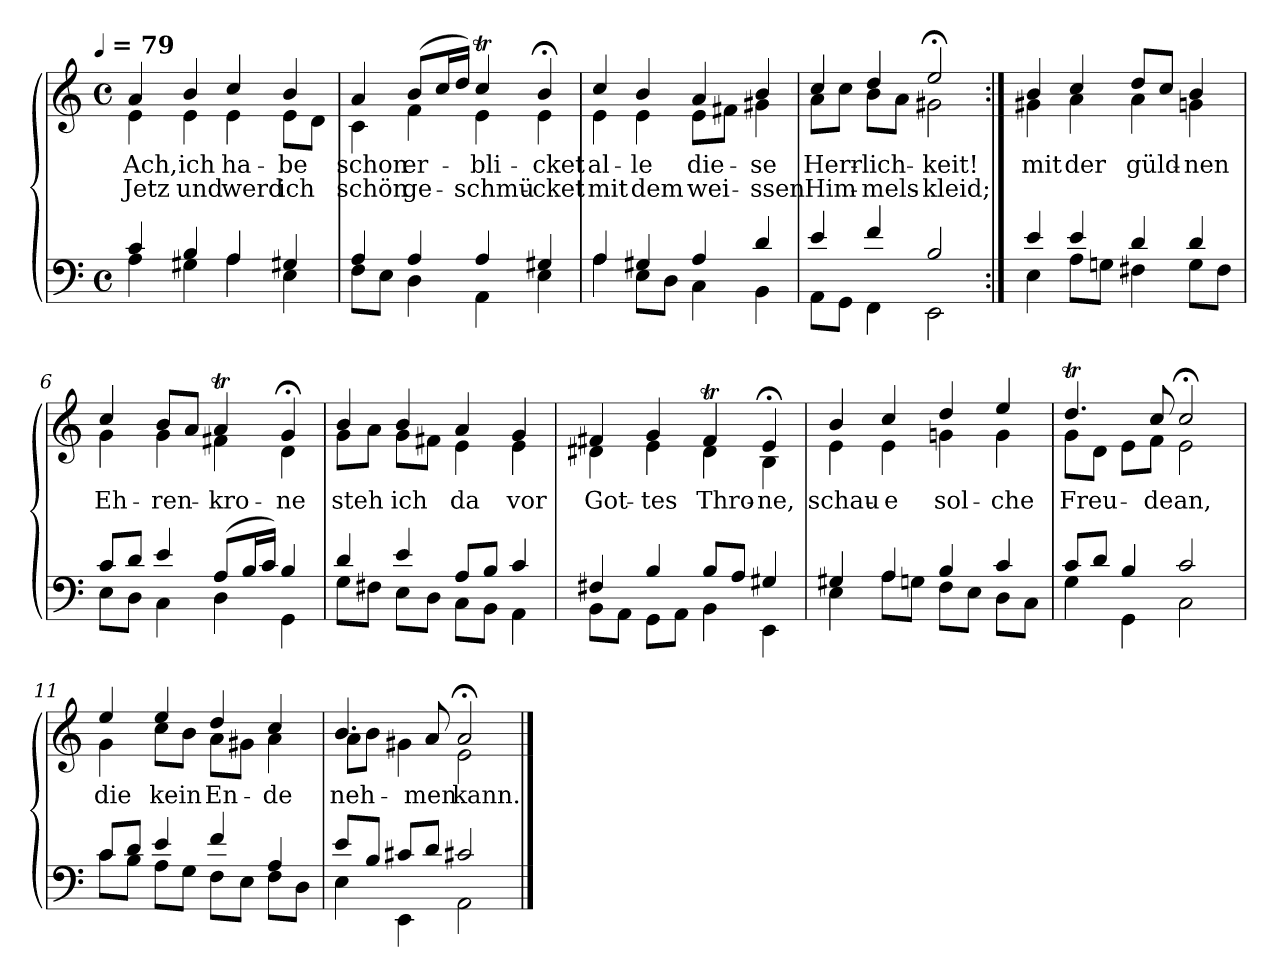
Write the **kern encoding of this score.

**kern	**kern	**text	**text	**dynam
*part1	*part1	*part1	*part1	*part1
*staff2	*staff1	*staff1	*staff1	*staff1/2
*clefF4	*clefG2	*	*	*
!!LO:TX:omd:t=[quarter] = 79
*M4/4	*M4/4	*	*	*
*met(c)	*met(c)	*	*	*
*MM79	*MM79	*	*	*
=1	=1	=1	=1	=1
*^	*^	*	*	*
4c	4A	4a	4e	Ach,	Jetz	.
4B	4G#X	4b	4e	ich	und	.
4A	4A	4cc	4e	ha-	werd	.
4G#X	4E	4b	8eL	-be	ich	♩ = 78
.	.	.	8dJ	.	.	.
=2	=2	=2	=2	=2	=2	=2
4A	8FL	4a	4c	schon	schön	.
.	8EJ	.	.	.	.	.
4A	4D	(8bL	4f	er-	ge-	.
.	.	16ccL	.	.	.	.
.	.	16ddJJ)	.	.	.	.
4A	4AA	4ccT	4e	-bli-	-schmü-	.
4G#X	4E	4b;<	4e	-cket	-cket	.
=3	=3	=3	=3	=3	=3	=3
4A	4A	4cc	4e	al-	mit	.
4G#X	8EL	4b	4e	-le	dem	.
.	8DJ	.	.	.	.	.
4A	4C	4a	8eL	die-	wei-	.
.	.	.	8f#XJ	.	.	.
4d	4BB	4b	4g#X	-se	ssen	.
=4	=4	=4	=4	=4	=4	=4
4e	8AAL	4cc	8aL	Herr-	Him-	.
.	8GGJ	.	8ccJ	.	.	.
4f	4FF	4dd	8bL	-lich-	-mels-	♩ = 74
.	.	.	8aJ	.	.	.
2B	2EE	2ee;<	2g#X	-keit!	-kleid;	.
!!LO:LB:g=z	!!
=5:|!	=5:|!	=5:|!	=5:|!	=5:|!	=5:|!	=5:|!
*	*	*MM78	*	*	*	*
4e	4E	4b	4g#X	mit	.	.
4e	8AL	4cc	4a	der	.	.
.	8GnJ	.	.	.	.	.
4d	4F#X	8ddL	4a	güld-	.	.
.	.	8ccJ	.	.	.	.
4d	8GL	4b	4gn	-nen	.	.
.	8F#J	.	.	.	.	.
=6	=6	=6	=6	=6	=6	=6
*	*	*MM77	*	*	*	*
8cL	8EL	4cc	4g	Eh-	.	.
8dJ	8DJ	.	.	.	.	.
4e	4C	8bL	4g	-ren-	.	.
.	.	8aJ	.	.	.	.
(8AL	4D	4aT	4f#X	-kro-	.	♩ = 74
16BL	.	.	.	.	.	.
16cJJ)	.	.	.	.	.	.
4B	4GG	4g;<	4d	-ne	.	.
=7	=7	=7	=7	=7	=7	=7
*	*	*MM78	*	*	*	*
4d	8GL	4b	8gL	steh	.	.
.	8F#XJ	.	8aJ	.	.	.
4e	8EL	4b	8gL	ich	.	.
.	8DJ	.	8f#XJ	.	.	.
8AL	8CL	4a	4e	da	.	.
8BJ	8BBJ	.	.	.	.	.
4c	4AA	4g	4e	vor	.	♩ = 77
=8	=8	=8	=8	=8	=8	=8
4F#X	8BBL	4f#X	4d#X	Got-	.	.
.	8AAJ	.	.	.	.	.
4B	8GGL	4g	4e	-tes	.	.
.	8AAJ	.	.	.	.	.
8BL	4BB	4f#t	4d#	Thro-	.	♩ = 74
8AJ	.	.	.	.	.	.
4G#X	4EE	4e;<	4B	-ne,	.	.
!!LO:LB:g=z	!!
=9	=9	=9	=9	=9	=9	=9
*	*	*MM78	*	*	*	*
4G#X	4E	4b	4e	schau-	.	.
4A	8AL	4cc	4e	-e	.	.
.	8GnJ	.	.	.	.	.
4B	8FL	4dd	4gn	sol-	.	♩ = 78
.	8EJ	.	.	.	.	.
4c	8DL	4ee	4g	-che	.	.
.	8CJ	.	.	.	.	.
=10	=10	=10	=10	=10	=10	=10
*	*	*MM74	*	*	*	*
8cL	4G	4.ddT	8gL	Freu-	.	.
8dJ	.	.	8dJ	.	.	.
4B	4GG	.	8eL	.	.	.
.	.	8cc	8fJ	de	.	♩ = 70
2c	2C	2cc;<	2e	an,	.	.
=11	=11	=11	=11	=11	=11	=11
*	*	*MM73	*	*	*	*
8cL	8cL	4ee	4g	die	.	.
8dJ	8BJ	.	.	.	.	.
4e	8AL	4ee	8ccL	kein	.	.
.	8GJ	.	8bJ	.	.	.
4f	8FL	4dd	8aL	En-	.	♩ = 70
.	8EJ	.	8g#XJ	.	.	.
4A	8FL	4cc	4a	-de	.	.
.	8DJ	.	.	.	.	.
=12	=12	=12	=12	=12	=12	=12
8eL	4E	4.b	8aL	neh-	.	.
8BJ	.	.	8bJ	.	.	.
8c#XL	4EE	.	4g#X	.	.	.
8dJ	.	8a	.	-men	.	.
2c#X	2AA	2a;<	2e	kann.	.	.
*v	*v	*	*	*	*	*
*	*v	*v	*	*	*
==	==	==	==	==
*-	*-	*-	*-	*-
